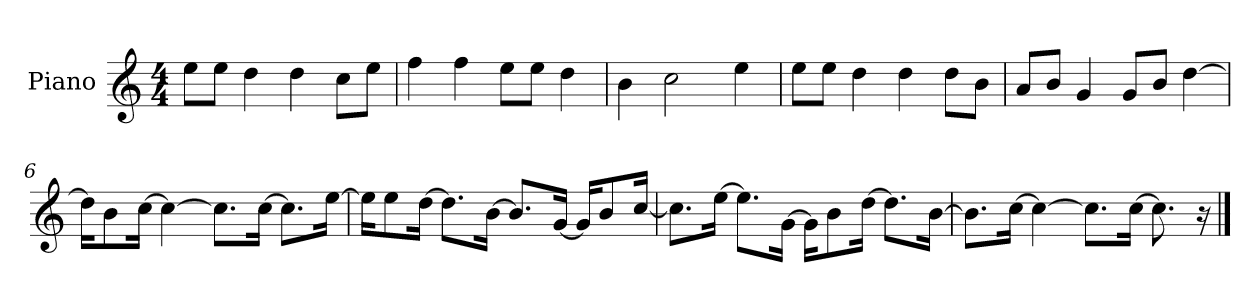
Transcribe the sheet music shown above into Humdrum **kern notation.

**kern
*part1
*staff1
*I"Piano
*I'P-no
*clefG2
*k[]
*M4/4
*MM90
=1
8ee\L
8ee\J
4dd\
4dd\
8cc\L
8ee\J
=2
4ff\
4ff\
8ee\L
8ee\J
4dd\
=3
4b\
2cc\
4ee\
=4
8ee\L
8ee\J
4dd\
4dd\
8dd\L
8b\J
=5
8a/L
8b/J
4g/
8g/L
8b/J
[4dd\
=6
16dd\KL]
8b\
[16cc\Jk
4cc\_
8.cc\L]
[16cc\Jk
8.cc\L]
[16ee\Jk
!!LO:LB:g=z
=7
16ee\KL]
8ee\
[16dd\Jk
8.dd\L]
[16b\Jk
8.b/L]
[16g/Jk
16g/KL]
8b/
[16cc/Jk
=8
8.cc\L]
[16ee\Jk
8.ee\L]
[16g\Jk
16g\KL]
8b\
[16dd\Jk
8.dd\L]
[16b\Jk
=9
8.b\L]
[16cc\Jk
4cc\_
8.cc\L]
[16cc\Jk
8.cc\]
16r
==
*-
